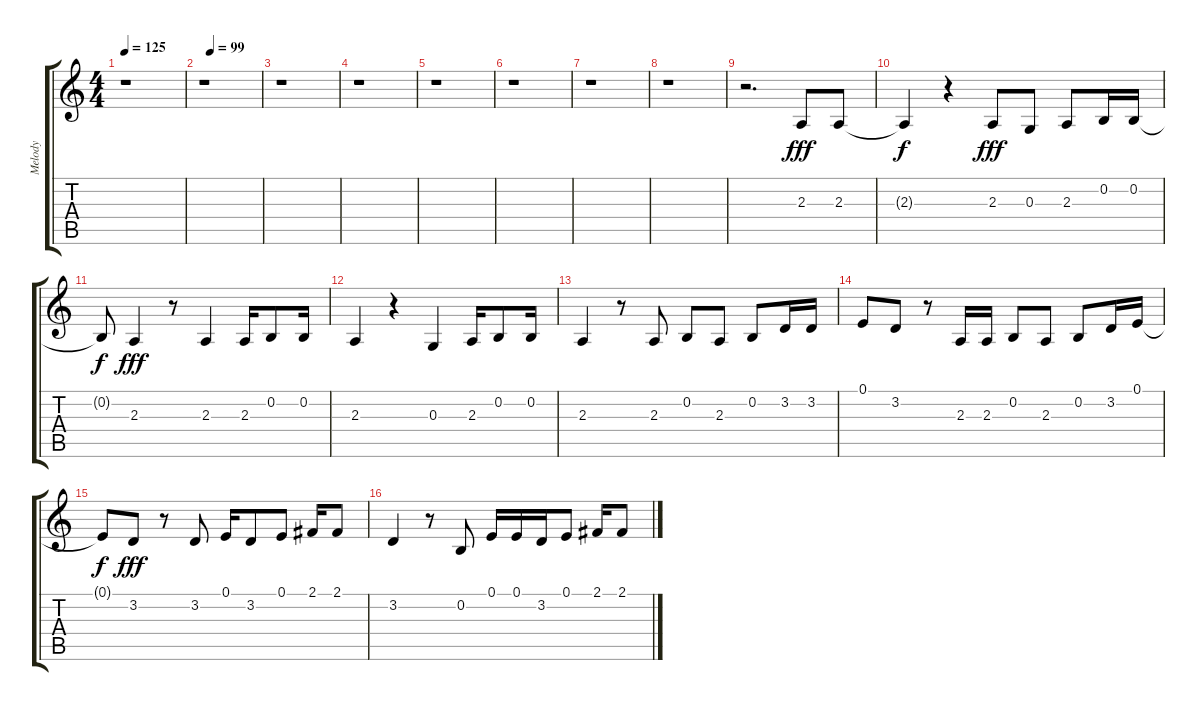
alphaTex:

\track ("Melody" "Melody") {instrument lead3calliope}
\staff {score tabs}
\tuning (E4 B3 G3 D3 A2 E2) {hide}
\ts (4 4)
\tempo 125
\clef g2
\ks c
r.1{dy fff} |
\tempo (99 0.125)
r.1 |
r.1 |
r.1 |
r.1 |
r.1 |
r.1 |
r.1 |
r.2{d} 2.3.8 2.3.8 |
2.3{t}.4{dy f} r.4 2.3.8{dy fff} 0.3.8 2.3.8 0.2.16 0.2.16 |
0.2{t}.8{dy f} 2.3.4{dy fff} r.8 2.3.4 2.3.16 0.2.8 0.2.16 |
2.3.4 r.4 0.3.4 2.3.16 0.2.8 0.2.16 |
2.3.4 r.8 2.3.8 0.2.8 2.3.8 0.2.8 3.2.16 3.2.16 |
0.1.8 3.2.8 r.8 2.3.16 2.3.16 0.2.8 2.3.8 0.2.8 3.2.16 0.1.16 |
0.1{t}.8{dy f} 3.2.8{dy fff} r.8 3.2.8 0.1.16 3.2.8 0.1.8 2.1.16 2.1.8 |
3.2.4 r.8 0.2.8 0.1.16 0.1.16 3.2.16 0.1.8 2.1.16 2.1.8
